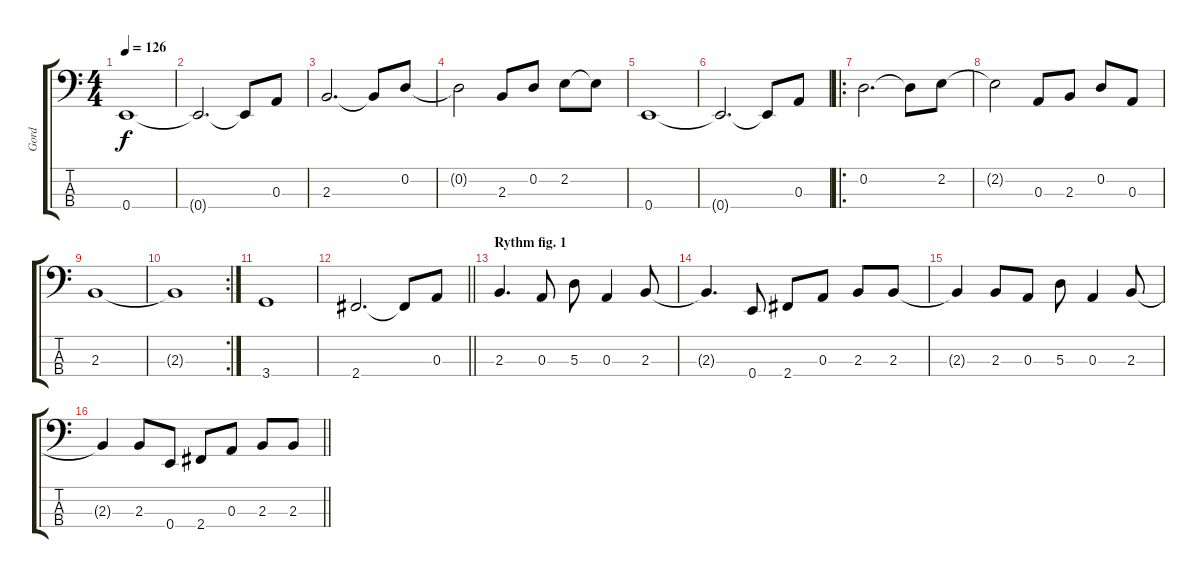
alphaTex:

\track ("Gord" "Gord") {instrument electricbassfinger}
\staff {score tabs}
\tuning (G2 D2 A1 E1) {hide}
\ts (4 4)
\tempo 126
\clef f4
\ks c
0.4.1{dy f} |
0.4{t}.2{d} 0.4{t}.8 0.3.8 |
2.3.2{d} 2.3{t}.8 0.2.8 |
0.2{t}.2 2.3.8 0.2.8 2.2.8 2.2{t}.8 |
0.4.1 |
0.4{t}.2{d} 0.4{t}.8 0.3.8 |
\ro
0.2.2{d} 0.2{t}.8 2.2.8 |
2.2{t}.2 0.3.8 2.3.8 0.2.8 0.3.8 |
2.3.1 |
\rc 2
2.3{t}.1 |
3.4.1 |
\barLineRight lightlight
2.4.2{d} 2.4{t}.8 0.3.8 |
\section ("" "Rythm fig. 1")
2.3.4{d} 0.3.8 5.3.8 0.3.4 2.3.8 |
2.3{t}.4{d} 0.4.8 2.4.8 0.3.8 2.3.8 2.3.8 |
2.3{t}.4 2.3.8 0.3.8 5.3.8 0.3.4 2.3.8 |
\barLineRight lightlight
2.3{t}.4 2.3.8 0.4.8 2.4.8 0.3.8 2.3.8 2.3.8
